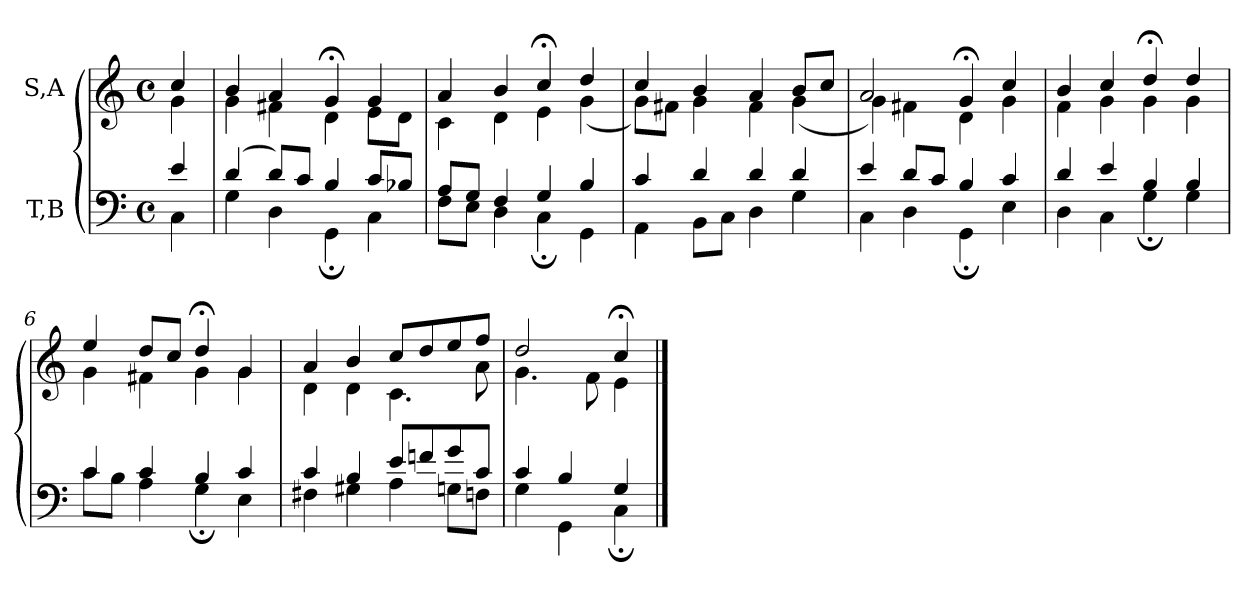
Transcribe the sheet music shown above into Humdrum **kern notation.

**kern	**kern
*part2	*part1
*staff2	*staff1
*I"T,B	*I"S,A
*clefF4	*clefG2
*k[]	*k[]
*M4/4	*M4/4
*met(c)	*met(c)
=	=
*^	*^
4e	4C	4cc	4g
=1	=1	=1	=1
(>4d	4G	4b	4g
8dL)	4D	4a	4f#X
8cJ	.	.	.
4B	4GG;	4g;<	4d
8cL	4C	4g	8eL
8B-XJ	.	.	8dJ
=2	=2	=2	=2
8AL	8FL	4a	4c
8GJ	8EJ	.	.
4F	4D	4b	4d
4G	4C;	4cc;<	4e
4B	4GG	4dd	(<4g
=3	=3	=3	=3
4c	4AA	4cc	8gL)
.	.	.	8f#XJ
4d	8BBL	4b	4g
.	8CJ	.	.
4d	4D	4a	4f#
4d	4G	8bL	(<4g
.	.	8ccJ	.
=4	=4	=4	=4
4e	4C	2a	4g)
8dL	4D	.	4f#X
8cJ	.	.	.
4B	4GG;	4g;<	4d
4c	4E	4cc	4g
=5	=5	=5	=5
4d	4D	4b	4f
4e	4C	4cc	4g
4B	4G;	4dd;<	4g
4B	4G	4dd	4g
=6	=6	=6	=6
4c	8cL	4ee	4g
.	8BJ	.	.
4c	4A	8ddL	4f#X
.	.	8ccJ	.
4B	4G;	4dd;<	4g
4c	4E	4g	4g
=7	=7	=7	=7
4c	4F#X	4a	4d
4B	4G#X	4b	4d
8eL	4A	8ccL	4.c
8fn	.	8dd	.
8g	8GnL	8ee	.
8cJ	8FnJ	8ffJ	8a
=593	=593	=593	=593
4c	4G	2dd	4.g
4B	4GG	.	.
.	.	.	8f
4G	4C;	4cc;<	4e
*v	*v	*	*
*	*v	*v
==	==
*-	*-
